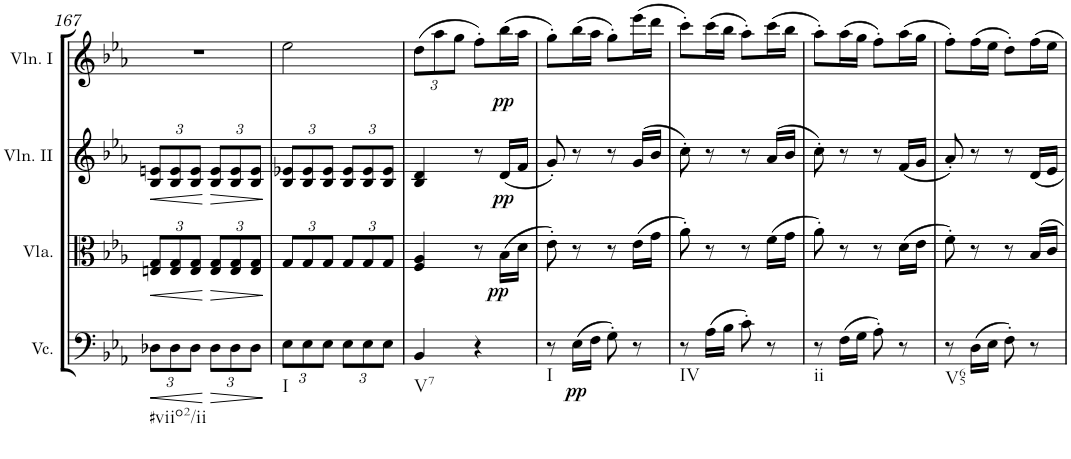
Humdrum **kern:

**kern	**dynam	**kern	**dynam	**kern	**dynam	**kern	**dynam
*part4	*part4	*part3	*part3	*part2	*part2	*part1	*part1
*staff4	*staff4	*staff3	*staff3	*staff2	*staff2	*staff1	*staff1
*I"Violoncello	*	*I"Viola	*	*I"Violin II	*	*I"Violin I	*
*I'Vc.	*	*I'Vla.	*	*I'Vln. II	*	*I'Vln. I	*
!!LO:PB:g=z
*clefF4	*	*clefC3	*	*clefG2	*	*clefG2	*
*k[b-e-a-]	*	*k[b-e-a-]	*	*k[b-e-a-]	*	*k[b-e-a-]	*
*M2/4	*	*M2/4	*	*M2/4	*	*M2/4	*
*Xbrackettup	*	*	*	*	*	*	*
=167	=167	=167	=167	=167	=167	=167	=167
!	!LO:HP:b	!	!	!	!	!	!
*	*	*Xbrackettup	*	*	*	*	*
!	!	!	!LO:HP:b	!	!	!	!
*	*	*	*	*Xbrackettup	*	*	*
!LO:TX:b:t=#viio2/ii	!	!	!	!	!	!	!
!	!	!	!	!	!LO:HP:b	!	!
12D-X\L	<	12En/ 12G/L	<	12B-/ 12en/L	<	2r	.
12D-\	.	12E/ 12G/	.	12B-/ 12e/	.	.	.
12D-\J	.	12E/ 12G/J	.	12B-/ 12e/J	.	.	.
!	!LO:HP:n=1:b	!	!LO:HP:n=1:b	!	!LO:HP:n=1:b	!	!
12D-\L	[ >	12E/ 12G/L	[ >	12B-/ 12e/L	[ >	.	.
12D-\	.	12E/ 12G/	.	12B-/ 12e/	.	.	.
12D-\J	.	12E/ 12G/J	.	12B-/ 12e/J	.	.	.
.	]	.	]	.	]	.	.
=168	=168	=168	=168	=168	=168	=168	=168
!LO:TX:b:t=I	!	!	!	!	!	!	!
12E-\L	.	12G/L	.	12B-/ 12e-X/L	.	2ee-\	.
12E-\	.	12G/	.	12B-/ 12e-/	.	.	.
12E-\J	.	12G/J	.	12B-/ 12e-/J	.	.	.
12E-\L	.	12G/L	.	12B-/ 12e-/L	.	.	.
12E-\	.	12G/	.	12B-/ 12e-/	.	.	.
12E-\J	.	12G/J	.	12B-/ 12e-/J	.	.	.
=169	=169	=169	=169	=169	=169	=169	=169
*	*	*	*	*	*	*Xbrackettup	*
!LO:TX:b:t=V7	!	!	!	!	!	!	!
4BB-/	.	4F/ 4A-/	.	4B-/ 4d/	.	(12dd\L	.
.	.	.	.	.	.	12aa-\	.
.	.	.	.	.	.	12gg\J	.
4r	.	8r	.	8r	.	8ff'\L)	.
!	!	!	!LO:DY:b	!	!LO:DY:b	!	!LO:DY:b
.	.	(16B-\LL	pp	(16d/LL	pp	(16bb-\L	pp
.	.	16d\JJ	.	16f/JJ	.	16aa-\JJ	.
=170	=170	=170	=170	=170	=170	=170	=170
!LO:TX:b:t=I	!	!	!	!	!	!	!
8r	.	8e-'\)	.	8g'/)	.	8gg'\L)	.
!	!LO:DY:b	!	!	!	!	!	!
(16E-\LL	pp	8r	.	8r	.	(16bb-\L	.
16F\JJ	.	.	.	.	.	16aa-\JJ	.
8G'\)	.	8r	.	8r	.	8gg'\L)	.
8r	.	(16e-\LL	.	(16g/LL	.	(16eee-\L	.
.	.	16g\JJ	.	16b-/JJ	.	16ddd\JJ	.
=171	=171	=171	=171	=171	=171	=171	=171
!LO:TX:b:t=IV	!	!	!	!	!	!	!
8r	.	8a-'\)	.	8cc'\)	.	8ccc'\L)	.
(16A-\LL	.	8r	.	8r	.	(16ccc\L	.
16B-\JJ	.	.	.	.	.	16bb-\JJ	.
8c'\)	.	8r	.	8r	.	8aa-'\L)	.
8r	.	(16f\LL	.	(16a-/LL	.	(16ccc\L	.
.	.	16g\JJ	.	16b-/JJ	.	16bb-\JJ	.
=172	=172	=172	=172	=172	=172	=172	=172
!LO:TX:b:t=ii	!	!	!	!	!	!	!
8r	.	8a-'\)	.	8cc'\)	.	8aa-'\L)	.
(16F\LL	.	8r	.	8r	.	(16aa-\L	.
16G\JJ	.	.	.	.	.	16gg\JJ	.
8A-'\)	.	8r	.	8r	.	8ff'\L)	.
8r	.	(16d\LL	.	(16f/LL	.	(16aa-\L	.
.	.	16e-\JJ	.	16g/JJ	.	16gg\JJ	.
=173	=173	=173	=173	=173	=173	=173	=173
!LO:TX:b:t=V65	!	!	!	!	!	!	!
8r	.	8f'\)	.	8a-'/)	.	8ff'\L)	.
(16D\LL	.	8r	.	8r	.	(16ff\L	.
16E-\JJ	.	.	.	.	.	16ee-\JJ	.
8F'\)	.	8r	.	8r	.	8dd'\L)	.
8r	.	16B-/LL	.	16d/LL	.	16ff\L	.
.	.	16c/JJ	.	16e-/JJ	.	16ee-\JJ	.
=	=	=	=	=	=	=	=
*-	*-	*-	*-	*-	*-	*-	*-
